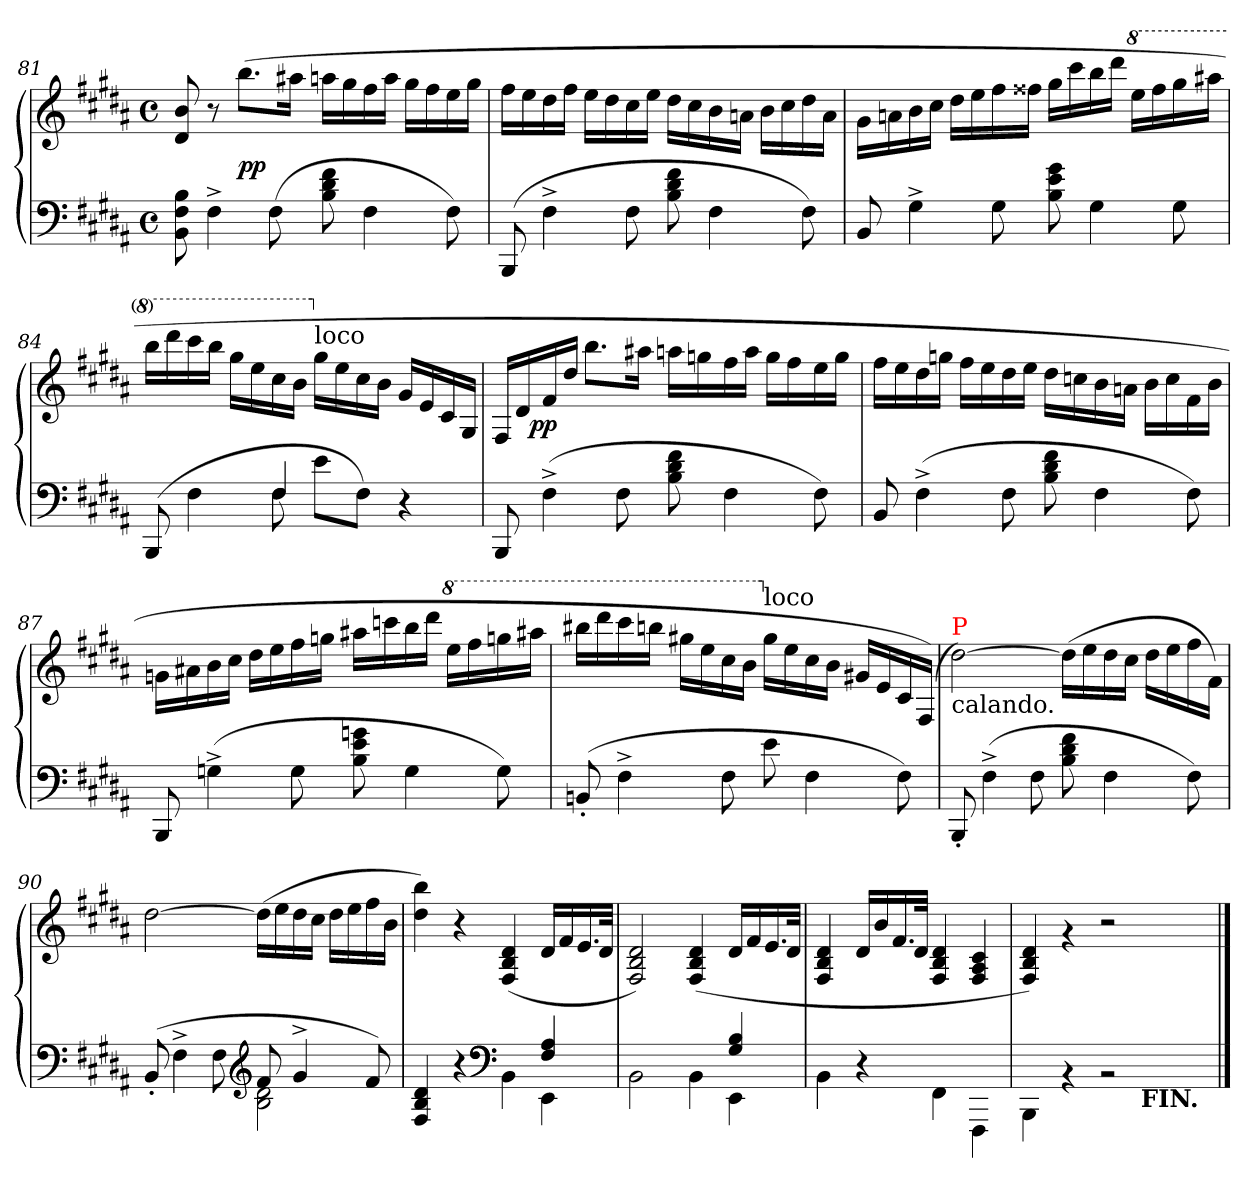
**kern	**kern	**dynam
*part1	*part1	*part1
*staff2	*staff1	*staff1/2
*clefF4	*clefG2	*
*k[f#c#g#d#a#]	*k[f#c#g#d#a#]	*
*M4/4	*M4/4	*
*met(c)	*met(c)	*
=81	=81	=81
8B\ 8F#\ 8BB\	8b/ 8d#/	.
4F#^>\	8r	.
.	(>8.bb\L	p p
(>8F#\	.	.
.	16aa#X\Jk	.
8f#\ 8d#\ 8B\	16aan\LL	.
.	16gg#\	.
4F#\	16ff#\	.
.	16aa\JJ	.
.	16gg#\LL	.
.	16ff#\	.
8F#\)	16ee\	.
.	16gg#\JJ	.
=82	=82	=82
(8BBB/	16ff#\LL	.
.	16ee\	.
4F#^>\	16dd#\	.
.	16ff#\JJ	.
.	16ee\LL	.
.	16dd#\	.
8F#\	16cc#\	.
.	16ee\JJ	.
8f#\ 8d#\ 8B\	16dd#\LL	.
.	16cc#\	.
4F#\	16b\	.
.	16an/JJ	.
.	16b\LL	.
.	16cc#\	.
8F#\)	16dd#\	.
.	16a/JJ	.
=83	=83	=83
8BB/	16g#\LL	.
.	16an/	.
4G#^>\	16b\	.
.	16cc#\JJ	.
.	16dd#\LL	.
.	16ee\	.
8G#\	16ff#\	.
.	16ff##X\JJ	.
8g#\ 8e\ 8B\	16gg#\LL	.
.	16ccc#\	.
4G#\	16bb\	.
.	16ddd#\JJ	.
*	*8va	*
.	16eee\LL	.
.	16fff##\	.
8G#\	16ggg#\	.
.	16aaa#X\JJ	.
=84	=84	=84
*^	*	*
4.ryy	(8BBB/	16bbb\LL	.
.	.	16dddd#\	.
.	4F#\	16cccc#\	.
.	.	16bbb\JJ	.
.	.	16ggg#\LL	.
.	.	16eee\	.
4F#/	8F#\	16ccc#\	.
.	.	16bb\JJ	.
*	*	*X8va	*
!	!	!LO:TX:a:t=loco	!
.	8e\L	16gg#\LL	.
.	.	16ee\	.
4.ryy	8F#\J)	16cc#\	.
.	.	16b\JJ	.
.	4r	16g#/LL	.
.	.	16e/	.
.	.	16c#/	.
.	.	16G#/JJ	.
*v	*v	*	*
=85	=85	=85
*	*^	*
8BBB/	16F#/LL	16.ryy	.
.	16d#/	.	.
.	.	2ryy	pp
(4F#^>\	16f#/	.	.
.	16dd#/JJ	.	.
.	8.bb\L	.	.
8F#\	.	.	.
.	16aa#X\Jk	.	.
8f#\ 8d#\ 8B\	16aan\LL	.	.
.	16ggn\	.	.
.	.	4ryy	.
4F#\	16ff#\	.	.
.	16aa\JJ	.	.
.	16gg\LL	.	.
.	16ff#\	.	.
.	.	8ryy	.
8F#\)	16ee\	.	.
.	16gg\JJ	.	.
.	.	32ryy	.
*	*v	*v	*
=86	=86	=86
8BB/	16ff#\LL	.
.	16ee\	.
(>4F#^>\	16dd#\	.
.	16ggn\JJ	.
.	16ff#\LL	.
.	16ee\	.
8F#\	16dd#\	.
.	16ee\JJ	.
8f#\ 8d#\ 8B\	16dd#\LL	.
.	16ccn\	.
4F#\	16b\	.
.	16an/JJ	.
.	16b\LL	.
.	16cc\	.
8F#\)	16f#/	.
.	16b\JJ	.
=87	=87	=87
8BBB/	16gn\LL	.
.	16a#X\	.
(>4Gn^>\	16b\	.
.	16cc#\JJ	.
.	16dd#\LL	.
.	16ee\	.
8G\	16ff#\	.
.	16ggn\JJ	.
8gn\ 8e\ 8B\	16aa#X\LL	.
.	16cccn\	.
4G\	16bb\	.
.	16ddd#\JJ	.
*	*8va	*
.	16eee\LL	.
.	16fff#\	.
8G\)	16gggn\	.
.	16aaa#X\JJ	.
=88	=88	=88
(8BBn'/	16bbb#X\LL	.
.	16dddd#\	.
4F#^>\	16cccc#\	.
.	16bbbn\JJ	.
.	16ggg#X\LL	.
.	16eee\	.
8F#\	16ccc#\	.
.	16bb\JJ	.
*	*X8va	*
!	!LO:TX:a:t=loco	!
8e\	16gg#\LL	.
.	16ee\	.
4F#\	16cc#\	.
.	16b\JJ	.
.	16g#X/LL	.
.	16e/	.
8F#\)	16c#/	.
.	(16F#/JJ)	.
=89	=89	=89
!	!LO:TX:a:color=red:t=P	!
!	!LO:TX:b:t=calando.	!
8BBB'/	[2dd#\)	.
(>4F#^>\	.	.
8F#\	.	.
8f#\ 8d#\ 8B\	(>16dd#\LL]	.
.	16ee\	.
4F#\	16dd#\	.
.	16cc#\JJ	.
.	16dd#\LL	.
.	16ee\	.
8F#\)	16ff#\	.
.	16f#\JJ)	.
=90	=90	=90
*^	*	*
(8BB'/	2ryy	[2dd#\	.
4F#^>\	.	.	.
8F#\	.	.	.
*clefG2	*	*	*
8f#/	2d#\ 2B\	(>16dd#\LL]	.
.	.	16ee\	.
4g#^</	.	16dd#\	.
.	.	16cc#\JJ	.
.	.	16dd#\LL	.
.	.	16ee\	.
8f#/)	.	16ff#\	.
.	.	16b\JJ	.
=91	=91	=91	=91
4d#/ 4B/ 4F#/	2ryy	4bb\ 4dd#\)	.
4r	.	4r	.
*clefF4	*	*	*
4ryy	4BB\	(>4d#/ 4B/ 4F#/	.
4A#/ 4F#/	4EE\	16d#/LL	.
.	.	16f#/	.
.	.	16.e/	.
.	.	32d#/JJk	.
=92	=92	=92	=92
2.ryy	2BB\	2d#/ 2B/ 2F#/)	.
.	4BB\	(>4d#/ 4B/ 4F#/	.
4B/ 4G#/	4EE\	16d#/LL	.
.	.	16f#/	.
.	.	16.e/	.
.	.	32d#/JJk	.
*v	*v	*	*
=93	=93	=93
4BB\	4d#/ 4B/ 4F#/	.
4r	16d#/LL	.
.	16b\	.
.	16.f#/	.
.	32d#/JJk	.
4FF#\	4d#/ 4B/ 4F#/	.
4FFF#\	4c#/ 4A#/ 4F#/	.
=94	=94	=94
*^	*	*
4BBB\	2.ryy	4d#/ 4B/ 4F#/)	.
4rBB	.	4rg	.
2rBB	.	2r	.
!	!LO:TX:b:B:t=FIN.	!	!
.	2ryy	.	.
4ryy	.	4ryy	.
*v	*v	*	*
==	==	==
*-	*-	*-
